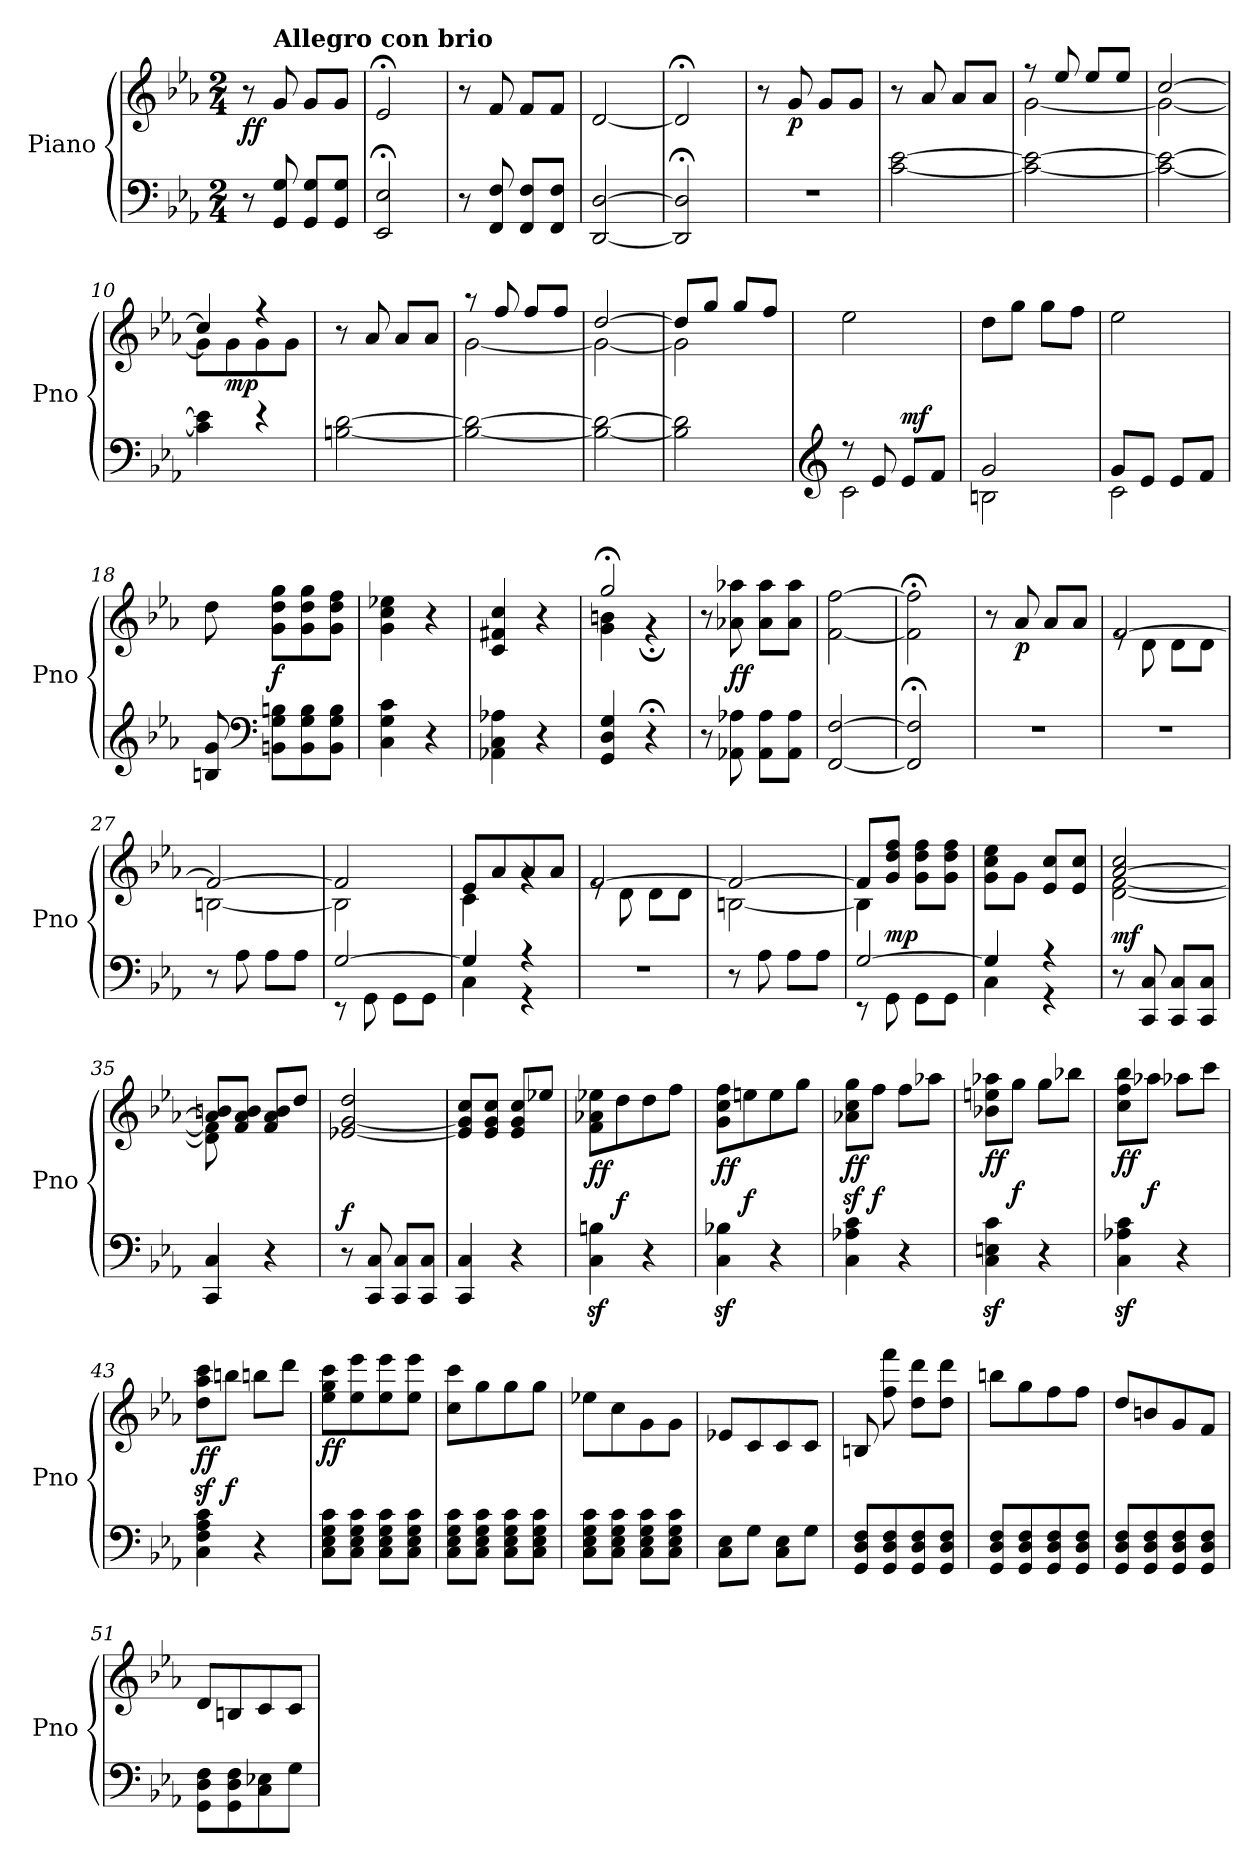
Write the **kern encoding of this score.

**kern	**kern	**dynam
*part1	*part1	*part1
*staff2	*staff1	*staff1/2
*I"Piano	*	*
*I'Pno	*	*
*clefF4	*clefG2	*
*k[b-e-a-]	*k[b-e-a-]	*
*M2/4	*M2/4	*
=1	=1	=1
!	!	!LO:DY:b
8r	8r	ff
!	!LO:TX:a:B:t=Allegro con brio	!
8GG/ 8G/	8g/	.
8GG/ 8G/L	8g/L	.
8GG/ 8G/J	8g/J	.
=2	=2	=2
*	*MM60	*
2EE-/;< 2E-/;<	2e-;</	.
=3	=3	=3
8r	8r	.
*	*MM144	*
8FF/ 8F/	8f/	.
8FF/ 8F/L	8f/L	.
8FF/ 8F/J	8f/J	.
=4	=4	=4
[2DD/ [2D/	[2d/	.
=5	=5	=5
*	*MM60	*
2DD/];< 2D/];<	2d;</]	.
=6	=6	=6
2r	8r	.
*	*MM144	*
!	!	!LO:DY:b
.	8g/	p
.	8g/L	.
.	8g/J	.
!!LO:LB:g=z
=7	=7	=7
[2c\ [2e-\	8r	.
.	8a-/	.
.	8a-/L	.
.	8a-/J	.
=8	=8	=8
*	*^	*
2c\_ 2e-\_	8r	[2g\	.
.	8ee-/	.	.
.	8ee-/L	.	.
.	8ee-/J	.	.
=9	=9	=9	=9
2c\_ 2e-\_	[2cc/	2g\_	.
=10	=10	=10	=10
4c\] 4e-\]	4cc/]	8g\L]	.
!	!	!	!LO:DY:b
.	.	8g\	mp
4re	4r	8g\	.
.	.	8g\J	.
*	*v	*v	*
=11	=11	=11
[2Bn\ [2d\	8r	.
.	8a-/	.
.	8a-/L	.
.	8a-/J	.
=12	=12	=12
*	*^	*
2B\_ 2d\_	8r	[2g\	.
.	8ff/	.	.
.	8ff/L	.	.
.	8ff/J	.	.
!!LO:LB:g=z	!!
=13	=13	=13	=13
2B\_ 2d\_	[2dd/	2g\_	.
=14	=14	=14	=14
2B\] 2d\]	8dd/L]	2g\]	.
.	8gg/J	.	.
.	8gg/L	.	.
.	8ff/J	.	.
*	*v	*v	*
=15	=15	=15
*clefG2	*	*
*^	*	*
8r	2c\	2ee-\	.
8e-/	.	.	.
!	!	!	!LO:DY:a=2
8e-/L	.	.	mf
8f/J	.	.	.
=16	=16	=16	=16
2g/	2Bn\	8dd\L	.
.	.	8gg\J	.
.	.	8gg\L	.
.	.	8ff\J	.
=17	=17	=17	=17
8g/L	2c\	2ee-\	.
8e-/J	.	.	.
8e-/L	.	.	.
8f/J	.	.	.
*v	*v	*	*
=18	=18	=18
8Bn/ 8g/	8dd\	.
*clefF4	*	*
!	!	!LO:DY:b
8BBn\ 8G\ 8Bn\L	8g\ 8dd\ 8gg\L	f
8BB\ 8G\ 8B\	8g\ 8dd\ 8gg\	.
8BB\ 8G\ 8B\J	8g\ 8dd\ 8ff\J	.
!!LO:LB:g=z
=19	=19	=19
4C\ 4G\ 4c\	4g\ 4cc\ 4ee-X\	.
4r	4r	.
=20	=20	=20
4AA-X\ 4C\ 4A-X\	4c/ 4f#X/ 4cc/	.
4r	4r	.
=21	=21	=21
*	*MM60	*
*	*^	*
4GG/ 4D/ 4G/	2gg;</	4g\ 4bn\	.
4r;<	.	4r;	.
*	*v	*v	*
=22	=22	=22
8r	8r	.
*	*MM144	*
!	!	!LO:DY:a=2
8AA-X\ 8A-X\	8a-X\ 8aa-X\	ff
8AA-\ 8A-\L	8a-\ 8aa-\L	.
8AA-\ 8A-\J	8a-\ 8aa-\J	.
=23	=23	=23
[2FF/ [2F/	[2f\ [2ff\	.
=24	=24	=24
*	*MM60	*
2FF/];< 2F/];<	2f\];< 2ff\];<	.
!!LO:PB:g=z
=25	=25	=25
*	*MM144	*
2r	8r	.
!	!	!LO:DY:b
.	8a-/	p
.	8a-/L	.
.	8a-/J	.
=26	=26	=26
*	*^	*
2r	[2f/	8re	.
.	.	8d\	.
.	.	8d\L	.
.	.	8d\J	.
=27	=27	=27	=27
8r	2f/_	[2Bn\	.
8A-\	.	.	.
8A-\L	.	.	.
8A-\J	.	.	.
=28	=28	=28	=28
*^	*	*	*
[2G/	8r	2f/]	2B\]	.
.	8GG\	.	.	.
.	8GG\L	.	.	.
.	8GG\J	.	.	.
=29	=29	=29	=29	=29
4G/]	4C\	8e-/L	4c\	.
.	.	8a-/	.	.
4r	4r	8a-/	4rg	.
.	.	8a-/J	.	.
*v	*v	*	*	*
=30	=30	=30	=30
2r	[2f/	8re	.
.	.	8d\	.
.	.	8d\L	.
.	.	8d\J	.
!!LO:LB:g=z	!!
=31	=31	=31	=31
8r	2f/_	[2Bn\	.
8A-\	.	.	.
8A-\L	.	.	.
8A-\J	.	.	.
=32	=32	=32	=32
*^	*	*	*
[2G/	8r	8f/L]	4B\]	.
!	!	!	!	!LO:DY:a=2
.	8GG\	8g/ 8dd/ 8ff/J	.	mp
.	8GG\L	8g\ 8dd\ 8ff\L	4ryy	.
.	8GG\J	8g\ 8dd\ 8ff\J	.	.
*	*	*v	*v	*
=33	=33	=33	=33
4G/]	4C\	8g\ 8cc\ 8ee-\L	.
.	.	8g\J	.
4r	4r	8e-/ 8cc/L	.
.	.	8e-/ 8cc/J	.
*v	*v	*	*
=34	=34	=34
*	*^	*
!	!	!	!LO:DY:b
8r	[2a-/ 2cc/	[2d\ [2f\	mf
8CC/ 8C/	.	.	.
8CC/ 8C/L	.	.	.
8CC/ 8C/J	.	.	.
=35	=35	=35	=35
4CC/ 4C/	8a-/] 8bn/L	8d\] 8f\]	.
.	8f/ 8a-/ 8b/J	8ryy	.
4r	8f/ 8a-/ 8b/L	4ryy	.
.	8dd/J	.	.
*	*v	*v	*
=36	=36	=36
!	!	!LO:DY:a=2
8r	[2e-X/ [2g/ 2dd/	f
8CC/ 8C/	.	.
8CC/ 8C/L	.	.
8CC/ 8C/J	.	.
!!LO:LB:g=z
=37	=37	=37
4CC/ 4C/	8e-/] 8g/] 8cc/L	.
.	8e-/ 8g/ 8cc/J	.
4r	8e-/ 8g/ 8cc/L	.
.	8ee-X/J	.
=38	=38	=38
!	!	!LO:DY:b
4C\z> 4Bn\z>	8f\ 8a-X\ 8ee-X\L	ff
!	!	!LO:DY:b
.	8dd\	f
4r	8dd\	.
.	8ff\J	.
=39	=39	=39
!	!	!LO:DY:b
4C\z> 4B-X\z>	8g\ 8cc\ 8ff\L	ff
!	!	!LO:DY:b
.	8een\	f
4r	8ee\	.
.	8gg\J	.
=40	=40	=40
!	!	!LO:DY:b
4C\ 4A-X\ 4c\	8a-X\z< 8cc\z< 8gg\z<L	ff
!	!	!LO:DY:b
.	8ff\J	f
4r	8ff\L	.
.	8aa-X\J	.
=41	=41	=41
!	!	!LO:DY:b
4C\z> 4En\z> 4c\z>	8b-X\ 8een\ 8aa-X\L	ff
!	!	!LO:DY:b
.	8gg\J	f
4r	8gg\L	.
.	8bb-X\J	.
=42	=42	=42
!	!	!LO:DY:b
4C\z> 4A-X\z> 4c\z>	8cc\ 8ff\ 8bb-\L	ff
!	!	!LO:DY:b
.	8aa-X\J	f
4r	8aa-X\L	.
.	8ccc\J	.
!!LO:LB:g=z
=43	=43	=43
!	!	!LO:DY:b
4C\ 4F\ 4A-\ 4c\	8dd\z< 8aa-\z< 8ccc\z<L	ff
!	!	!LO:DY:b
.	8bbn\J	f
4r	8bbn\L	.
.	8ddd\J	.
=44	=44	=44
!	!	!LO:DY:b
8C\ 8E-\ 8G\ 8c\L	8ee-\ 8gg\ 8ccc\L	ff
8C\ 8E-\ 8G\ 8c\J	8ee-\ 8eee-\	.
8C\ 8E-\ 8G\ 8c\L	8ee-\ 8eee-\	.
8C\ 8E-\ 8G\ 8c\J	8ee-\ 8eee-\J	.
=45	=45	=45
8C\ 8E-\ 8G\ 8c\L	8cc\ 8ccc\L	.
8C\ 8E-\ 8G\ 8c\J	8gg\	.
8C\ 8E-\ 8G\ 8c\L	8gg\	.
8C\ 8E-\ 8G\ 8c\J	8gg\J	.
=46	=46	=46
8C\ 8E-\ 8G\ 8c\L	8ee-X\L	.
8C\ 8E-\ 8G\ 8c\J	8cc\	.
8C\ 8E-\ 8G\ 8c\L	8g\	.
8C\ 8E-\ 8G\ 8c\J	8g\J	.
=47	=47	=47
8C\ 8E-\L	8e-X/L	.
8G\J	8c/	.
8C\ 8E-\L	8c/	.
8G\J	8c/J	.
=48	=48	=48
8GG/ 8D/ 8F/L	8Bn/	.
8GG/ 8D/ 8F/	8ff\ 8fff\	.
8GG/ 8D/ 8F/	8dd\ 8ddd\L	.
8GG/ 8D/ 8F/J	8dd\ 8ddd\J	.
!!LO:LB:g=z
=49	=49	=49
8GG/ 8D/ 8F/L	8bbn\L	.
8GG/ 8D/ 8F/	8gg\	.
8GG/ 8D/ 8F/	8ff\	.
8GG/ 8D/ 8F/J	8ff\J	.
=50	=50	=50
8GG/ 8D/ 8F/L	8dd/L	.
8GG/ 8D/ 8F/	8bn/	.
8GG/ 8D/ 8F/	8g/	.
8GG/ 8D/ 8F/J	8f/J	.
=51	=51	=51
8GG\ 8D\ 8F\L	8d/L	.
8GG\ 8D\ 8F\	8Bn/	.
8C\ 8E-X\	8c/	.
8G\J	8c/J	.
=	=	=
*-	*-	*-
